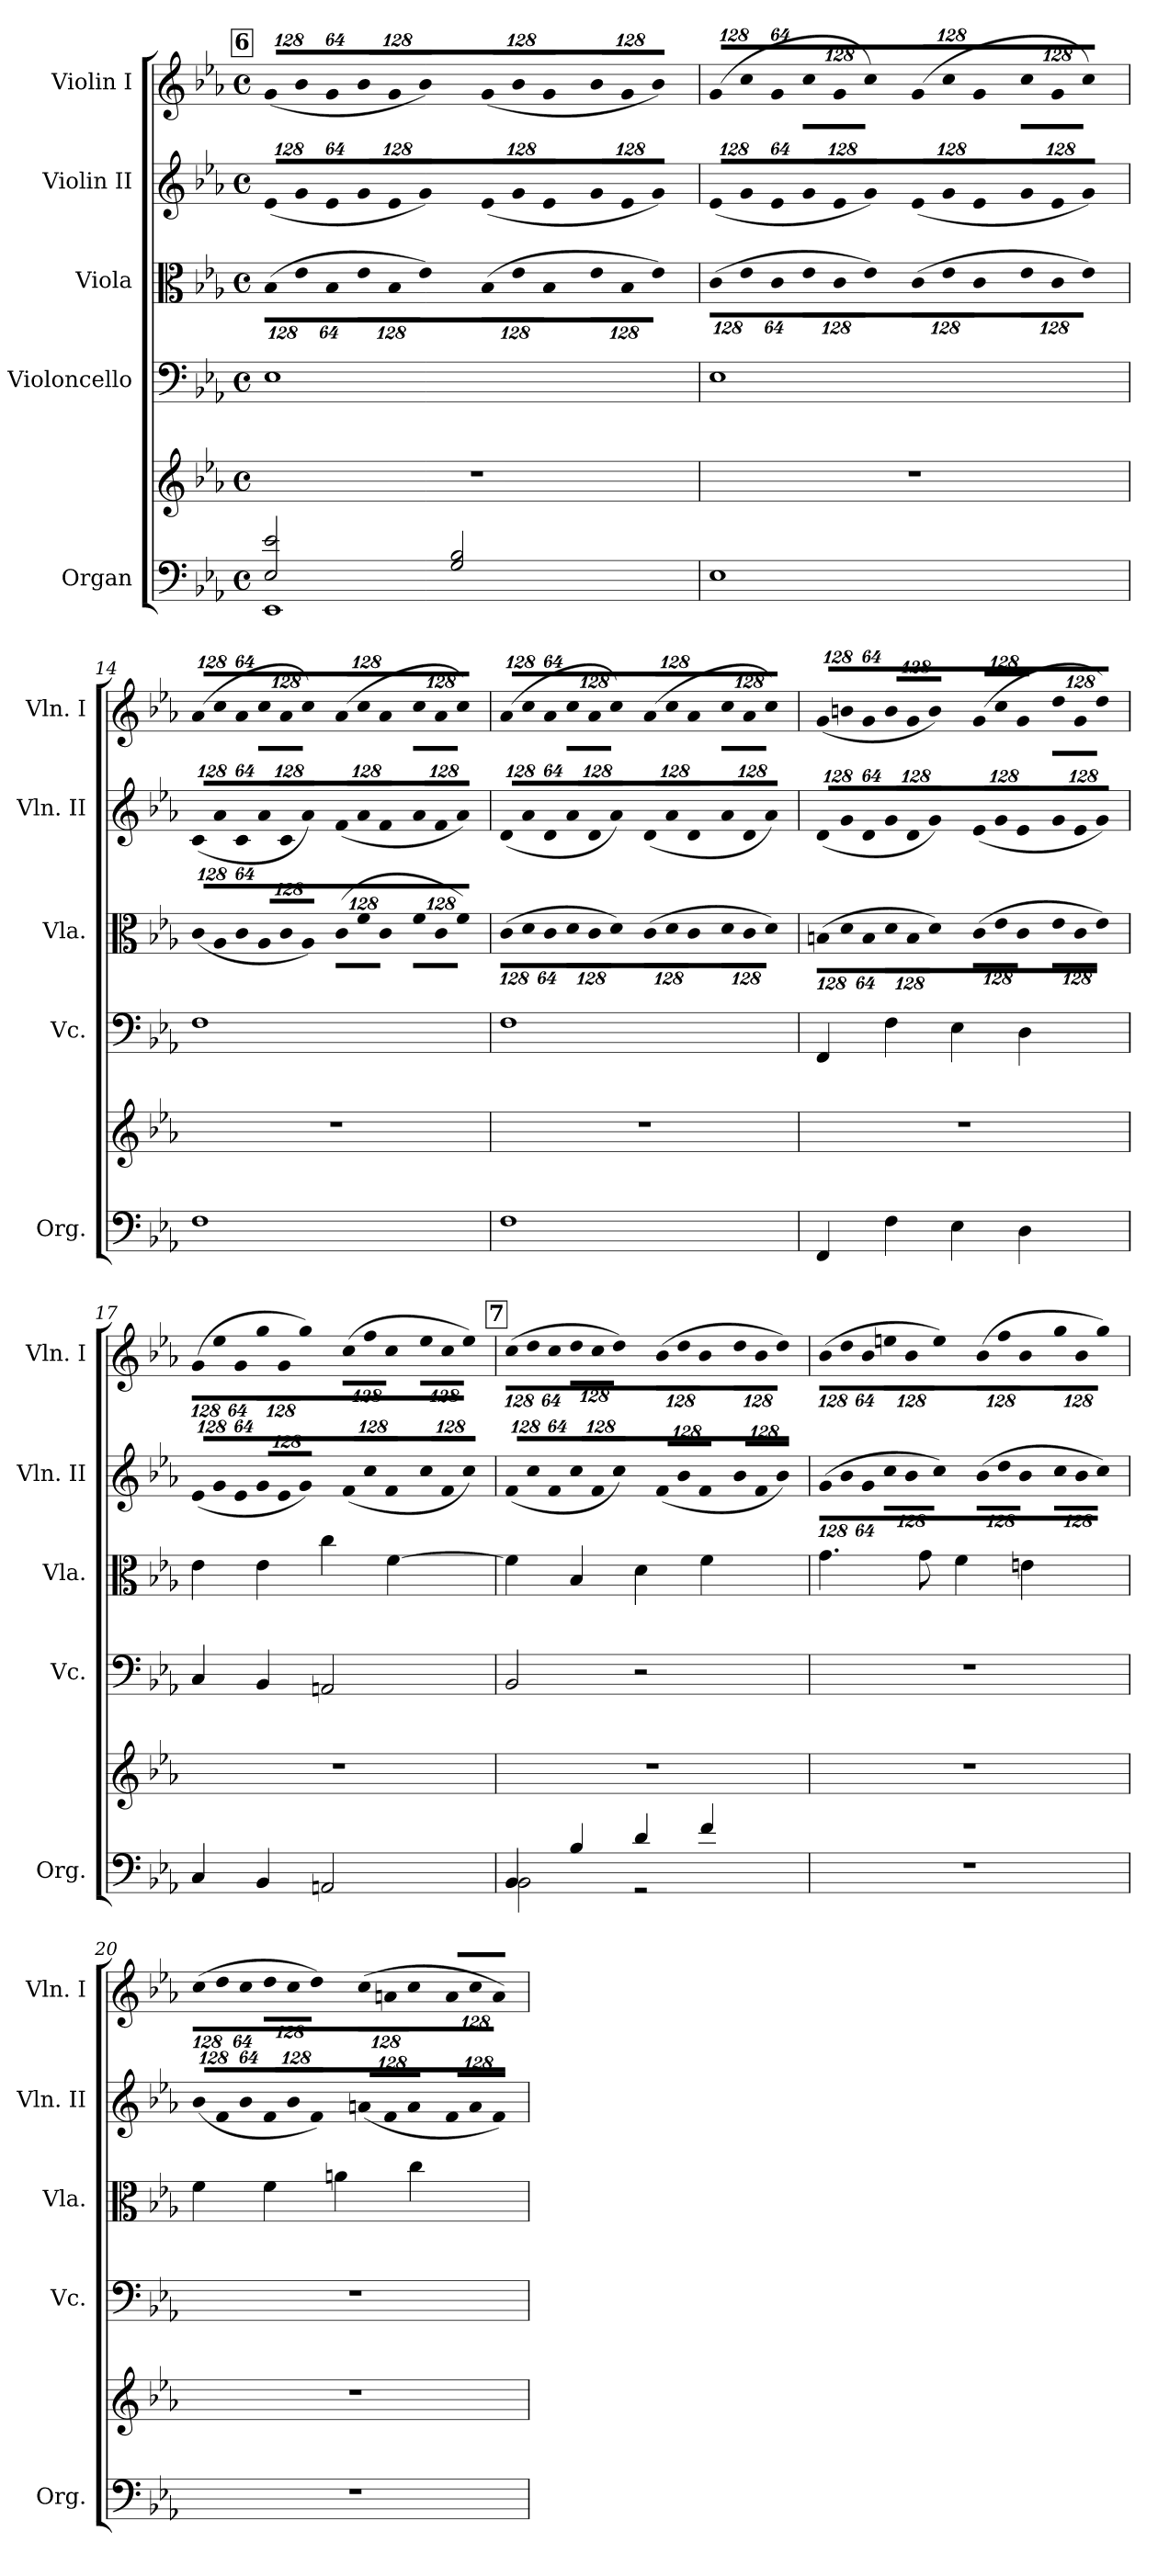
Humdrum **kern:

**kern	**kern	**kern	**kern	**kern	**kern
*part5	*part5	*part4	*part3	*part2	*part1
*staff6	*staff5	*staff4	*staff3	*staff2	*staff1
*I"Organ	*	*I"Violoncello	*I"Viola	*I"Violin II	*I"Violin I
*I'Org.	*	*I'Vc.	*I'Vla.	*I'Vln. II	*I'Vln. I
*clefF4	*clefG2	*clefF4	*clefC3	*clefG2	*clefG2
*k[b-e-a-]	*k[b-e-a-]	*k[b-e-a-]	*k[b-e-a-]	*k[b-e-a-]	*k[b-e-a-]
*E-:	*E-:	*E-:	*E-:	*E-:	*E-:
*M4/4	*M4/4	*M4/4	*M4/4	*M4/4	*M4/4
*met(c)	*met(c)	*met(c)	*met(c)	*met(c)	*met(c)
!!LO:REH:place=s1:B:color=#000000:enc=box:fs=19.9975:t=6
=12	=12	=12	=12	=12	=12
*^	*	*	*	*	*
*	*	*	*	*Xbrackettup	*	*
!	!	!	!	!LO:N:vis=8	!	!
*	*	*	*	*	*Xbrackettup	*
!	!	!	!	!	!LO:N:vis=8	!
*	*	*	*	*	*	*Xbrackettup
!	!	!	!	!	!	!LO:N:vis=8
2E-i/ 2e-i	1EE-i	1r	1E-i	(1024%85B-i\L	(1024%85e-i/L	(1024%85gi/L
!	!	!	!	!LO:N:vis=8	!LO:N:vis=8	!LO:N:vis=8
.	.	.	.	1024%85e-i\	1024%85gi/	1024%85b-i/
!	!	!	!	!LO:N:vis=8	!LO:N:vis=8	!LO:N:vis=8
.	.	.	.	512%43B-i\J	512%43e-i/J	512%43gi/J
!	!	!	!	!LO:N:vis=8	!LO:N:vis=8	!LO:N:vis=8
.	.	.	.	1024%85e-i\L	1024%85gi/L	1024%85b-i/L
!	!	!	!	!LO:N:vis=8	!LO:N:vis=8	!LO:N:vis=8
.	.	.	.	1024%85B-i\	1024%85e-i/	1024%85gi/
!	!	!	!	!LO:N:vis=8	!LO:N:vis=8	!LO:N:vis=8
.	.	.	.	512%43e-i\J)	512%43gi/J)	512%43b-i/J)
!	!	!	!	!LO:N:vis=8	!LO:N:vis=8	!LO:N:vis=8
2Gi/ 2B-i	.	.	.	(1024%85B-i\L	(1024%85e-i/L	(1024%85gi/L
!	!	!	!	!LO:N:vis=8	!LO:N:vis=8	!LO:N:vis=8
.	.	.	.	1024%85e-i\	1024%85gi/	1024%85b-i/
!	!	!	!	!LO:N:vis=8	!LO:N:vis=8	!LO:N:vis=8
.	.	.	.	512%43B-i\J	512%43e-i/J	512%43gi/J
!	!	!	!	!LO:N:vis=8	!LO:N:vis=8	!LO:N:vis=8
.	.	.	.	1024%85e-i\L	1024%85gi/L	1024%85b-i/L
!	!	!	!	!LO:N:vis=8	!LO:N:vis=8	!LO:N:vis=8
.	.	.	.	1024%85B-i\	1024%85e-i/	1024%85gi/
!	!	!	!	!LO:N:vis=8	!LO:N:vis=8	!LO:N:vis=8
.	.	.	.	512%43e-i\J)	512%43gi/J)	512%43b-i/J)
*v	*v	*	*	*	*	*
!!LO:PB:g=z
=13	=13	=13	=13	=13	=13
!	!	!	!LO:N:vis=8	!LO:N:vis=8	!LO:N:vis=8
1E-i	1r	1E-i	(1024%85ci\L	(1024%85e-i/L	(1024%85gi/L
!	!	!	!LO:N:vis=8	!LO:N:vis=8	!LO:N:vis=8
.	.	.	1024%85e-i\	1024%85gi/	1024%85cci/
!	!	!	!LO:N:vis=8	!LO:N:vis=8	!LO:N:vis=8
.	.	.	512%43ci\J	512%43e-i/J	512%43gi/J
!	!	!	!LO:N:vis=8	!LO:N:vis=8	!LO:N:vis=8
.	.	.	1024%85e-i\L	1024%85gi/L	1024%85cci\L
!	!	!	!LO:N:vis=8	!LO:N:vis=8	!LO:N:vis=8
.	.	.	1024%85ci\	1024%85e-i/	1024%85gi\
!	!	!	!LO:N:vis=8	!LO:N:vis=8	!LO:N:vis=8
.	.	.	512%43e-i\J)	512%43gi/J)	512%43cci\J)
!	!	!	!LO:N:vis=8	!LO:N:vis=8	!LO:N:vis=8
.	.	.	(1024%85ci\L	(1024%85e-i/L	(1024%85gi/L
!	!	!	!LO:N:vis=8	!LO:N:vis=8	!LO:N:vis=8
.	.	.	1024%85e-i\	1024%85gi/	1024%85cci/
!	!	!	!LO:N:vis=8	!LO:N:vis=8	!LO:N:vis=8
.	.	.	512%43ci\J	512%43e-i/J	512%43gi/J
!	!	!	!LO:N:vis=8	!LO:N:vis=8	!LO:N:vis=8
.	.	.	1024%85e-i\L	1024%85gi/L	1024%85cci\L
!	!	!	!LO:N:vis=8	!LO:N:vis=8	!LO:N:vis=8
.	.	.	1024%85ci\	1024%85e-i/	1024%85gi\
!	!	!	!LO:N:vis=8	!LO:N:vis=8	!LO:N:vis=8
.	.	.	512%43e-i\J)	512%43gi/J)	512%43cci\J)
=14	=14	=14	=14	=14	=14
!	!	!	!LO:N:vis=8	!LO:N:vis=8	!LO:N:vis=8
1Fi	1r	1Fi	(1024%85ci/L	(1024%85ci/L	(1024%85a-i/L
!	!	!	!LO:N:vis=8	!LO:N:vis=8	!LO:N:vis=8
.	.	.	1024%85A-i/	1024%85a-i/	1024%85cci/
!	!	!	!LO:N:vis=8	!LO:N:vis=8	!LO:N:vis=8
.	.	.	512%43ci/J	512%43ci/J	512%43a-i/J
!	!	!	!LO:N:vis=8	!LO:N:vis=8	!LO:N:vis=8
.	.	.	1024%85A-i/L	1024%85a-i/L	1024%85cci\L
!	!	!	!LO:N:vis=8	!LO:N:vis=8	!LO:N:vis=8
.	.	.	1024%85ci/	1024%85ci/	1024%85a-i\
!	!	!	!LO:N:vis=8	!LO:N:vis=8	!LO:N:vis=8
.	.	.	512%43A-i/J)	512%43a-i/J)	512%43cci\J)
!	!	!	!LO:N:vis=8	!LO:N:vis=8	!LO:N:vis=8
.	.	.	(1024%85ci\L	(1024%85fi/L	(1024%85a-i/L
!	!	!	!LO:N:vis=8	!LO:N:vis=8	!LO:N:vis=8
.	.	.	1024%85fi\	1024%85a-i/	1024%85cci/
!	!	!	!LO:N:vis=8	!LO:N:vis=8	!LO:N:vis=8
.	.	.	512%43ci\J	512%43fi/J	512%43a-i/J
!	!	!	!LO:N:vis=8	!LO:N:vis=8	!LO:N:vis=8
.	.	.	1024%85fi\L	1024%85a-i/L	1024%85cci\L
!	!	!	!LO:N:vis=8	!LO:N:vis=8	!LO:N:vis=8
.	.	.	1024%85ci\	1024%85fi/	1024%85a-i\
!	!	!	!LO:N:vis=8	!LO:N:vis=8	!LO:N:vis=8
.	.	.	512%43fi\J)	512%43a-i/J)	512%43cci\J)
=15	=15	=15	=15	=15	=15
!	!	!	!LO:N:vis=8	!LO:N:vis=8	!LO:N:vis=8
1Fi	1r	1Fi	(1024%85ci\L	(1024%85di/L	(1024%85a-i/L
!	!	!	!LO:N:vis=8	!LO:N:vis=8	!LO:N:vis=8
.	.	.	1024%85di\	1024%85a-i/	1024%85cci/
!	!	!	!LO:N:vis=8	!LO:N:vis=8	!LO:N:vis=8
.	.	.	512%43ci\J	512%43di/J	512%43a-i/J
!	!	!	!LO:N:vis=8	!LO:N:vis=8	!LO:N:vis=8
.	.	.	1024%85di\L	1024%85a-i/L	1024%85cci\L
!	!	!	!LO:N:vis=8	!LO:N:vis=8	!LO:N:vis=8
.	.	.	1024%85ci\	1024%85di/	1024%85a-i\
!	!	!	!LO:N:vis=8	!LO:N:vis=8	!LO:N:vis=8
.	.	.	512%43di\J)	512%43a-i/J)	512%43cci\J)
!	!	!	!LO:N:vis=8	!LO:N:vis=8	!LO:N:vis=8
.	.	.	(1024%85ci\L	(1024%85di/L	(1024%85a-i/L
!	!	!	!LO:N:vis=8	!LO:N:vis=8	!LO:N:vis=8
.	.	.	1024%85di\	1024%85a-i/	1024%85cci/
!	!	!	!LO:N:vis=8	!LO:N:vis=8	!LO:N:vis=8
.	.	.	512%43ci\J	512%43di/J	512%43a-i/J
!	!	!	!LO:N:vis=8	!LO:N:vis=8	!LO:N:vis=8
.	.	.	1024%85di\L	1024%85a-i/L	1024%85cci\L
!	!	!	!LO:N:vis=8	!LO:N:vis=8	!LO:N:vis=8
.	.	.	1024%85ci\	1024%85di/	1024%85a-i\
!	!	!	!LO:N:vis=8	!LO:N:vis=8	!LO:N:vis=8
.	.	.	512%43di\J)	512%43a-i/J)	512%43cci\J)
!!LO:LB:g=z
=16	=16	=16	=16	=16	=16
!	!	!	!LO:N:vis=8	!LO:N:vis=8	!LO:N:vis=8
4FFi/	1r	4FFi/	(1024%85Bni/L	(1024%85di/L	(1024%85gi/L
!	!	!	!LO:N:vis=8	!LO:N:vis=8	!LO:N:vis=8
.	.	.	1024%85di/	1024%85gi/	1024%85bni/
!	!	!	!LO:N:vis=8	!LO:N:vis=8	!LO:N:vis=8
.	.	.	512%43Bi/J	512%43di/J	512%43gi/J
!	!	!	!LO:N:vis=8	!LO:N:vis=8	!LO:N:vis=8
4Fi\	.	4Fi\	1024%85di\L	1024%85gi/L	1024%85bi/L
!	!	!	!LO:N:vis=8	!LO:N:vis=8	!LO:N:vis=8
.	.	.	1024%85Bi\	1024%85di/	1024%85gi/
!	!	!	!LO:N:vis=8	!LO:N:vis=8	!LO:N:vis=8
.	.	.	512%43di\J)	512%43gi/J)	512%43bi/J)
!	!	!	!LO:N:vis=8	!LO:N:vis=8	!LO:N:vis=8
4E-i\	.	4E-i\	(1024%85ci\L	(1024%85e-i/L	(1024%85gi/L
!	!	!	!LO:N:vis=8	!LO:N:vis=8	!LO:N:vis=8
.	.	.	1024%85e-i\	1024%85gi/	1024%85cci/
!	!	!	!LO:N:vis=8	!LO:N:vis=8	!LO:N:vis=8
.	.	.	512%43ci\J	512%43e-i/J	512%43gi/J
!	!	!	!LO:N:vis=8	!LO:N:vis=8	!LO:N:vis=8
4Di\	.	4Di\	1024%85e-i\L	1024%85gi/L	1024%85ddi\L
!	!	!	!LO:N:vis=8	!LO:N:vis=8	!LO:N:vis=8
.	.	.	1024%85ci\	1024%85e-i/	1024%85gi\
!	!	!	!LO:N:vis=8	!LO:N:vis=8	!LO:N:vis=8
.	.	.	512%43e-i\J)	512%43gi/J)	512%43ddi\J)
=17	=17	=17	=17	=17	=17
!	!	!	!	!LO:N:vis=8	!LO:N:vis=8
4Ci/	1r	4Ci/	4e-i\	(1024%85e-i/L	(1024%85gi/L
!	!	!	!	!LO:N:vis=8	!LO:N:vis=8
.	.	.	.	1024%85gi/	1024%85ee-i/
!	!	!	!	!LO:N:vis=8	!LO:N:vis=8
.	.	.	.	512%43e-i/J	512%43gi/J
!	!	!	!	!LO:N:vis=8	!LO:N:vis=8
4BB-i/	.	4BB-i/	4e-i\	1024%85gi/L	1024%85ggi\L
!	!	!	!	!LO:N:vis=8	!LO:N:vis=8
.	.	.	.	1024%85e-i/	1024%85gi\
!	!	!	!	!LO:N:vis=8	!LO:N:vis=8
.	.	.	.	512%43gi/J)	512%43ggi\J)
!	!	!	!	!LO:N:vis=8	!LO:N:vis=8
2AAni/	.	2AAni/	4cci\	(1024%85fi/L	(1024%85cci\L
!	!	!	!	!LO:N:vis=8	!LO:N:vis=8
.	.	.	.	1024%85cci/	1024%85ffi\
!	!	!	!	!LO:N:vis=8	!LO:N:vis=8
.	.	.	.	512%43fi/J	512%43cci\J
!	!	!	!	!LO:N:vis=8	!LO:N:vis=8
.	.	.	[4fi\	1024%85cci/L	1024%85ee-i\L
!	!	!	!	!LO:N:vis=8	!LO:N:vis=8
.	.	.	.	1024%85fi/	1024%85cci\
!	!	!	!	!LO:N:vis=8	!LO:N:vis=8
.	.	.	.	512%43cci/J)	512%43ee-i\J)
!!LO:REH:place=s1:B:color=#000000:enc=box:fs=19.9975:t=7
=18	=18	=18	=18	=18	=18
*^	*	*	*	*	*
!	!	!	!	!	!LO:N:vis=8	!LO:N:vis=8
4BB-i/	2BB-i\	1r	2BB-i/	4fi\]	(1024%85fi/L	(1024%85cci\L
!	!	!	!	!	!LO:N:vis=8	!LO:N:vis=8
.	.	.	.	.	1024%85cci/	1024%85ddi\
!	!	!	!	!	!LO:N:vis=8	!LO:N:vis=8
.	.	.	.	.	512%43fi/J	512%43cci\J
!	!	!	!	!	!LO:N:vis=8	!LO:N:vis=8
4B-i/	.	.	.	4B-i/	1024%85cci/L	1024%85ddi\L
!	!	!	!	!	!LO:N:vis=8	!LO:N:vis=8
.	.	.	.	.	1024%85fi/	1024%85cci\
!	!	!	!	!	!LO:N:vis=8	!LO:N:vis=8
.	.	.	.	.	512%43cci/J)	512%43ddi\J)
!	!	!	!	!	!LO:N:vis=8	!LO:N:vis=8
4di/	2r	.	2r	4di\	(1024%85fi/L	(1024%85b-i\L
!	!	!	!	!	!LO:N:vis=8	!LO:N:vis=8
.	.	.	.	.	1024%85b-i/	1024%85ddi\
!	!	!	!	!	!LO:N:vis=8	!LO:N:vis=8
.	.	.	.	.	512%43fi/J	512%43b-i\J
!	!	!	!	!	!LO:N:vis=8	!LO:N:vis=8
4fi/	.	.	.	4fi\	1024%85b-i/L	1024%85ddi\L
!	!	!	!	!	!LO:N:vis=8	!LO:N:vis=8
.	.	.	.	.	1024%85fi/	1024%85b-i\
!	!	!	!	!	!LO:N:vis=8	!LO:N:vis=8
.	.	.	.	.	512%43b-i/J)	512%43ddi\J)
*v	*v	*	*	*	*	*
!!LO:PB:g=z
=19	=19	=19	=19	=19	=19
!	!	!	!	!LO:N:vis=8	!LO:N:vis=8
1r	1r	1r	4.gi\	(1024%85gi/L	(1024%85b-i\L
!	!	!	!	!LO:N:vis=8	!LO:N:vis=8
.	.	.	.	1024%85b-i/	1024%85ddi\
!	!	!	!	!LO:N:vis=8	!LO:N:vis=8
.	.	.	.	512%43gi/J	512%43b-i\J
!	!	!	!	!LO:N:vis=8	!LO:N:vis=8
.	.	.	.	1024%85cci\L	1024%85eeni\L
!	!	!	!	!LO:N:vis=8	!LO:N:vis=8
.	.	.	.	1024%85b-i\	1024%85b-i\
.	.	.	8gi\	.	.
!	!	!	!	!LO:N:vis=8	!LO:N:vis=8
.	.	.	.	512%43cci\J)	512%43eei\J)
!	!	!	!	!LO:N:vis=8	!LO:N:vis=8
.	.	.	4fi\	(1024%85b-i\L	(1024%85b-i\L
!	!	!	!	!LO:N:vis=8	!LO:N:vis=8
.	.	.	.	1024%85ddi\	1024%85ffi\
!	!	!	!	!LO:N:vis=8	!LO:N:vis=8
.	.	.	.	512%43b-i\J	512%43b-i\J
!	!	!	!	!LO:N:vis=8	!LO:N:vis=8
.	.	.	4eni\	1024%85cci\L	1024%85ggi\L
!	!	!	!	!LO:N:vis=8	!LO:N:vis=8
.	.	.	.	1024%85b-i\	1024%85b-i\
!	!	!	!	!LO:N:vis=8	!LO:N:vis=8
.	.	.	.	512%43cci\J)	512%43ggi\J)
=20	=20	=20	=20	=20	=20
!	!	!	!	!LO:N:vis=8	!LO:N:vis=8
1r	1r	1r	4fi\	(1024%85b-i/L	(1024%85cci\L
!	!	!	!	!LO:N:vis=8	!LO:N:vis=8
.	.	.	.	1024%85fi/	1024%85ddi\
!	!	!	!	!LO:N:vis=8	!LO:N:vis=8
.	.	.	.	512%43b-i/J	512%43cci\J
!	!	!	!	!LO:N:vis=8	!LO:N:vis=8
.	.	.	4fi\	1024%85fi/L	1024%85ddi\L
!	!	!	!	!LO:N:vis=8	!LO:N:vis=8
.	.	.	.	1024%85b-i/	1024%85cci\
!	!	!	!	!LO:N:vis=8	!LO:N:vis=8
.	.	.	.	512%43fi/J)	512%43ddi\J)
!	!	!	!	!LO:N:vis=8	!LO:N:vis=8
.	.	.	4ani\	(1024%85ani/L	(1024%85cci\L
!	!	!	!	!LO:N:vis=8	!LO:N:vis=8
.	.	.	.	1024%85fi/	1024%85ani\
!	!	!	!	!LO:N:vis=8	!LO:N:vis=8
.	.	.	.	512%43ai/J	512%43cci\J
!	!	!	!	!LO:N:vis=8	!LO:N:vis=8
.	.	.	4cci\	1024%85fi/L	1024%85ai/L
!	!	!	!	!LO:N:vis=8	!LO:N:vis=8
.	.	.	.	1024%85ai/	1024%85cci/
!	!	!	!	!LO:N:vis=8	!LO:N:vis=8
.	.	.	.	512%43fi/J)	512%43ai/J)
=	=	=	=	=	=
*-	*-	*-	*-	*-	*-
